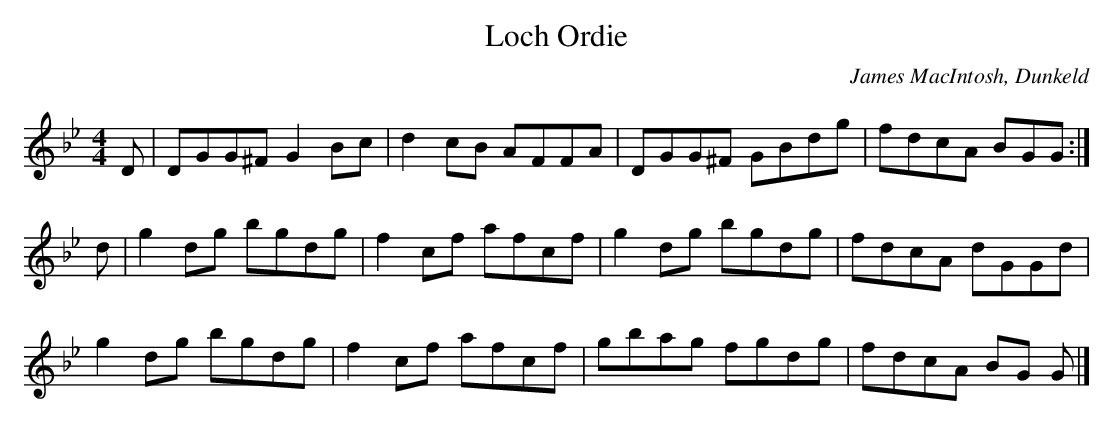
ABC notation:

X:1
T:Loch Ordie
C:James MacIntosh, Dunkeld
M:4/4
L:1/8
K:Gm
D|DGG^F G2 Bc|d2 cB AFFA|DGG^F GBdg|fdcA BGG:|
d|g2 dg bgdg|f2 cf afcf|g2 dg bgdg|fdcA dGGd|
g2 dg bgdg|f2 cf afcf|gbag fgdg|fdcA BG G|]
